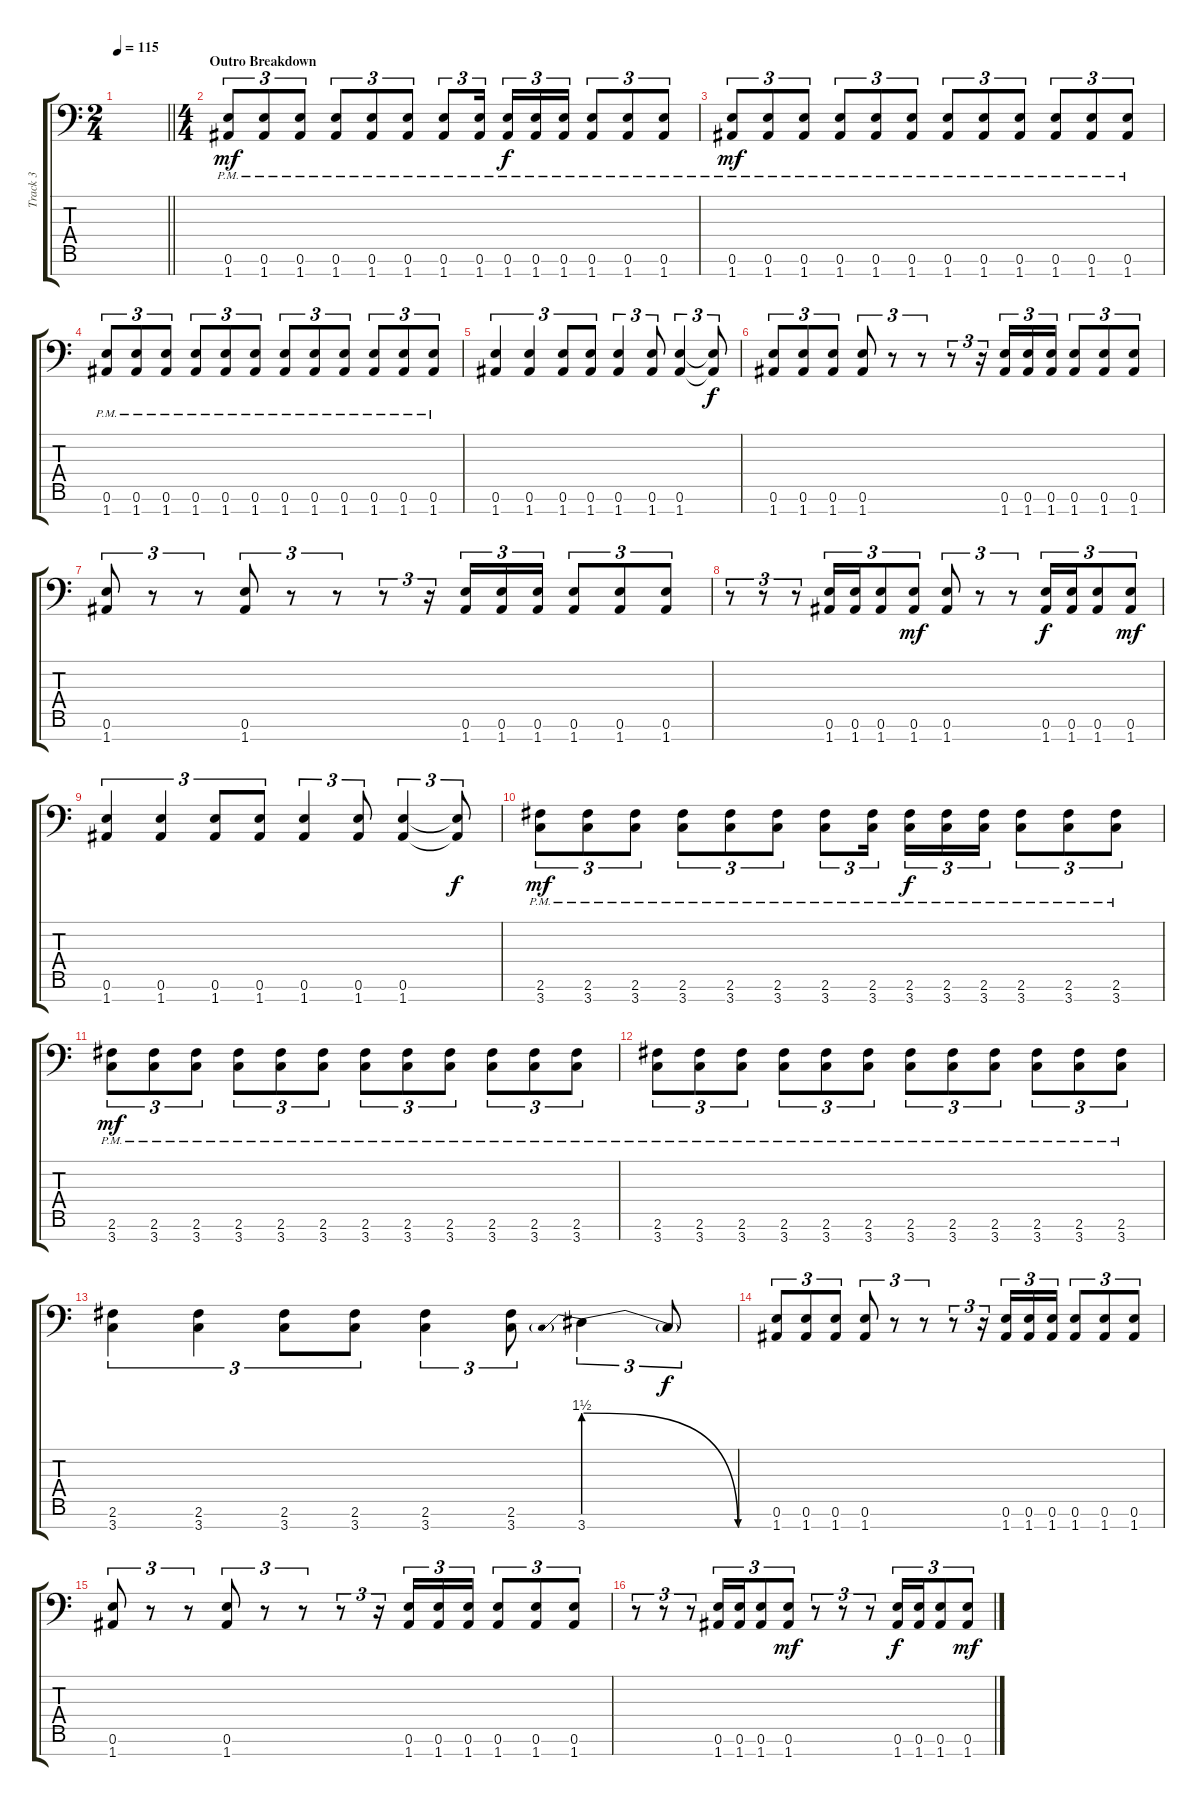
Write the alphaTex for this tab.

\track ("Track 3" "Track 3") {instrument overdrivenguitar}
\staff {score tabs}
\tuning (E4 B3 G3 D3 A2 E2 A1) {hide}
\ts (2 4)
\tempo 115
\clef f4
\barLineRight lightlight
\ks c
|
\ts (4 4)
\section ("" "Outro Breakdown")
(0.6{pm} 1.7{pm}).8{tu (3 2) dy mf} (0.6{pm} 1.7{pm}).8{tu (3 2)} (0.6{pm} 1.7{pm}).8{tu (3 2)} (0.6{pm} 1.7{pm}).8{tu (3 2)} (0.6{pm} 1.7{pm}).8{tu (3 2)} (0.6{pm} 1.7{pm}).8{tu (3 2)} (0.6{pm} 1.7{pm}).8{tu (3 2)} (0.6{pm} 1.7{pm}).16{tu (3 2) beam splitsecondary} (0.6{pm} 1.7{pm}).16{tu (3 2) dy f} (0.6{pm} 1.7{pm}).16{tu (3 2)} (0.6{pm} 1.7{pm}).16{tu (3 2)} (0.6{pm} 1.7{pm}).8{tu (3 2)} (0.6{pm} 1.7{pm}).8{tu (3 2)} (0.6{pm} 1.7{pm}).8{tu (3 2)} |
(0.6{pm} 1.7{pm}).8{tu (3 2) dy mf} (0.6{pm} 1.7{pm}).8{tu (3 2)} (0.6{pm} 1.7{pm}).8{tu (3 2)} (0.6{pm} 1.7{pm}).8{tu (3 2)} (0.6{pm} 1.7{pm}).8{tu (3 2)} (0.6{pm} 1.7{pm}).8{tu (3 2)} (0.6{pm} 1.7{pm}).8{tu (3 2)} (0.6{pm} 1.7{pm}).8{tu (3 2)} (0.6{pm} 1.7{pm}).8{tu (3 2)} (0.6{pm} 1.7{pm}).8{tu (3 2)} (0.6{pm} 1.7{pm}).8{tu (3 2)} (0.6{pm} 1.7{pm}).8{tu (3 2)} |
(0.6{pm} 1.7{pm}).8{tu (3 2)} (0.6{pm} 1.7{pm}).8{tu (3 2)} (0.6{pm} 1.7{pm}).8{tu (3 2)} (0.6{pm} 1.7{pm}).8{tu (3 2)} (0.6{pm} 1.7{pm}).8{tu (3 2)} (0.6{pm} 1.7{pm}).8{tu (3 2)} (0.6{pm} 1.7{pm}).8{tu (3 2)} (0.6{pm} 1.7{pm}).8{tu (3 2)} (0.6{pm} 1.7{pm}).8{tu (3 2)} (0.6{pm} 1.7{pm}).8{tu (3 2)} (0.6{pm} 1.7{pm}).8{tu (3 2)} (0.6{pm} 1.7{pm}).8{tu (3 2)} |
(0.6 1.7).4{tu (3 2)} (0.6 1.7).4{tu (3 2)} (0.6 1.7).8{tu (3 2)} (0.6 1.7).8{tu (3 2)} (0.6 1.7).4{tu (3 2)} (0.6 1.7).8{tu (3 2)} (0.6 1.7).4{tu (3 2)} (0.6{t} 1.7{t}).8{tu (3 2) dy f} |
(0.6 1.7).8{tu (3 2)} (0.6 1.7).8{tu (3 2)} (0.6 1.7).8{tu (3 2)} (0.6 1.7).8{tu (3 2)} r.8{tu (3 2)} r.8{tu (3 2)} r.8{tu (3 2)} r.16{tu (3 2)} (0.6 1.7).16{tu (3 2)} (0.6 1.7).16{tu (3 2)} (0.6 1.7).16{tu (3 2)} (0.6 1.7).8{tu (3 2)} (0.6 1.7).8{tu (3 2)} (0.6 1.7).8{tu (3 2)} |
(0.6 1.7).8{tu (3 2)} r.8{tu (3 2)} r.8{tu (3 2)} (0.6 1.7).8{tu (3 2)} r.8{tu (3 2)} r.8{tu (3 2)} r.8{tu (3 2)} r.16{tu (3 2)} (0.6 1.7).16{tu (3 2)} (0.6 1.7).16{tu (3 2)} (0.6 1.7).16{tu (3 2)} (0.6 1.7).8{tu (3 2)} (0.6 1.7).8{tu (3 2)} (0.6 1.7).8{tu (3 2)} |
r.8{tu (3 2)} r.8{tu (3 2)} r.8{tu (3 2)} (0.6 1.7).16{tu (3 2)} (0.6 1.7).16{tu (3 2)} (0.6 1.7).8{tu (3 2)} (0.6 1.7).8{tu (3 2) dy mf} (0.6 1.7).8{tu (3 2)} r.8{tu (3 2)} r.8{tu (3 2)} (0.6 1.7).16{tu (3 2) dy f} (0.6 1.7).16{tu (3 2)} (0.6 1.7).8{tu (3 2)} (0.6 1.7).8{tu (3 2) dy mf} |
(0.6 1.7).4{tu (3 2)} (0.6 1.7).4{tu (3 2)} (0.6 1.7).8{tu (3 2)} (0.6 1.7).8{tu (3 2)} (0.6 1.7).4{tu (3 2)} (0.6 1.7).8{tu (3 2)} (0.6 1.7).4{tu (3 2)} (0.6{t} 1.7{t}).8{tu (3 2) dy f} |
(2.6{pm} 3.7{pm}).8{tu (3 2) dy mf} (2.6{pm} 3.7{pm}).8{tu (3 2)} (2.6{pm} 3.7{pm}).8{tu (3 2)} (2.6{pm} 3.7{pm}).8{tu (3 2)} (2.6{pm} 3.7{pm}).8{tu (3 2)} (2.6{pm} 3.7{pm}).8{tu (3 2)} (2.6{pm} 3.7{pm}).8{tu (3 2)} (2.6{pm} 3.7{pm}).16{tu (3 2) beam splitsecondary} (2.6{pm} 3.7{pm}).16{tu (3 2) dy f} (2.6{pm} 3.7{pm}).16{tu (3 2)} (2.6{pm} 3.7{pm}).16{tu (3 2)} (2.6{pm} 3.7{pm}).8{tu (3 2)} (2.6{pm} 3.7{pm}).8{tu (3 2)} (2.6{pm} 3.7{pm}).8{tu (3 2)} |
(2.6{pm} 3.7{pm}).8{tu (3 2) dy mf} (2.6{pm} 3.7{pm}).8{tu (3 2)} (2.6{pm} 3.7{pm}).8{tu (3 2)} (2.6{pm} 3.7{pm}).8{tu (3 2)} (2.6{pm} 3.7{pm}).8{tu (3 2)} (2.6{pm} 3.7{pm}).8{tu (3 2)} (2.6{pm} 3.7{pm}).8{tu (3 2)} (2.6{pm} 3.7{pm}).8{tu (3 2)} (2.6{pm} 3.7{pm}).8{tu (3 2)} (2.6{pm} 3.7{pm}).8{tu (3 2)} (2.6{pm} 3.7{pm}).8{tu (3 2)} (2.6{pm} 3.7{pm}).8{tu (3 2)} |
(2.6{pm} 3.7{pm}).8{tu (3 2)} (2.6{pm} 3.7{pm}).8{tu (3 2)} (2.6{pm} 3.7{pm}).8{tu (3 2)} (2.6{pm} 3.7{pm}).8{tu (3 2)} (2.6{pm} 3.7{pm}).8{tu (3 2)} (2.6{pm} 3.7{pm}).8{tu (3 2)} (2.6{pm} 3.7{pm}).8{tu (3 2)} (2.6{pm} 3.7{pm}).8{tu (3 2)} (2.6{pm} 3.7{pm}).8{tu (3 2)} (2.6{pm} 3.7{pm}).8{tu (3 2)} (2.6{pm} 3.7{pm}).8{tu (3 2)} (2.6{pm} 3.7{pm}).8{tu (3 2)} |
(2.6 3.7).4{tu (3 2)} (2.6 3.7).4{tu (3 2)} (2.6 3.7).8{tu (3 2)} (2.6 3.7).8{tu (3 2)} (2.6 3.7).4{tu (3 2)} (2.6 3.7).8{tu (3 2)} 3.7{be (prebendrelease 0 6 60 0)}.4{tu (3 2)} 3.7{t}.8{tu (3 2) dy f} |
(0.6 1.7).8{tu (3 2)} (0.6 1.7).8{tu (3 2)} (0.6 1.7).8{tu (3 2)} (0.6 1.7).8{tu (3 2)} r.8{tu (3 2)} r.8{tu (3 2)} r.8{tu (3 2)} r.16{tu (3 2)} (0.6 1.7).16{tu (3 2)} (0.6 1.7).16{tu (3 2)} (0.6 1.7).16{tu (3 2)} (0.6 1.7).8{tu (3 2)} (0.6 1.7).8{tu (3 2)} (0.6 1.7).8{tu (3 2)} |
(0.6 1.7).8{tu (3 2)} r.8{tu (3 2)} r.8{tu (3 2)} (0.6 1.7).8{tu (3 2)} r.8{tu (3 2)} r.8{tu (3 2)} r.8{tu (3 2)} r.16{tu (3 2)} (0.6 1.7).16{tu (3 2)} (0.6 1.7).16{tu (3 2)} (0.6 1.7).16{tu (3 2)} (0.6 1.7).8{tu (3 2)} (0.6 1.7).8{tu (3 2)} (0.6 1.7).8{tu (3 2)} |
r.8{tu (3 2)} r.8{tu (3 2)} r.8{tu (3 2)} (0.6 1.7).16{tu (3 2)} (0.6 1.7).16{tu (3 2)} (0.6 1.7).8{tu (3 2)} (0.6 1.7).8{tu (3 2) dy mf} r.8{tu (3 2)} r.8{tu (3 2)} r.8{tu (3 2)} (0.6 1.7).16{tu (3 2) dy f} (0.6 1.7).16{tu (3 2)} (0.6 1.7).8{tu (3 2)} (0.6 1.7).8{tu (3 2) dy mf}
